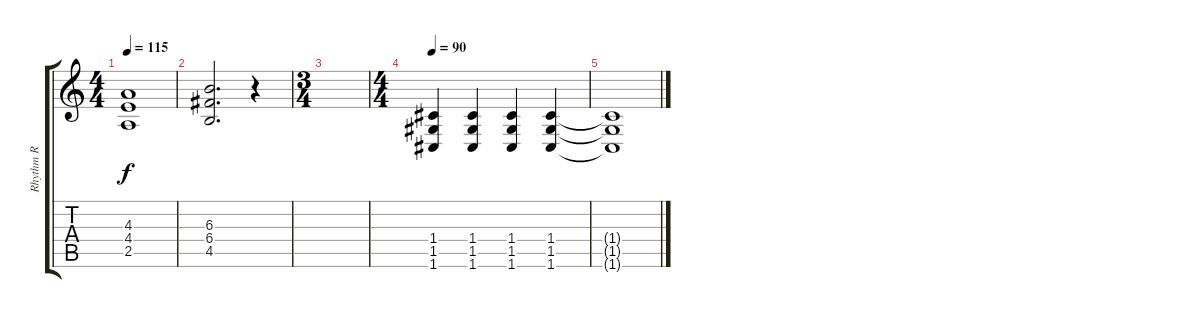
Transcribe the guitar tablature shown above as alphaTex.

\track ("Rhythm R" "Rhythm R") {instrument distortionguitar}
\staff {score tabs}
\tuning (D4 A3 F3 C3 G2 C2) {hide}
\ts (4 4)
\tempo 115
\clef g2
\ks c
(4.3 4.4 2.5).1{dy f} |
(6.3 6.4 4.5).2{d} r.4 |
\ts (3 4)
|
\ts (4 4)
\tempo 100
\tempo 90
(1.4 1.5 1.6).4 (1.4 1.5 1.6).4 (1.4 1.5 1.6).4 (1.4 1.5 1.6).4 |
(1.4{t} 1.5{t} 1.6{t}).1
